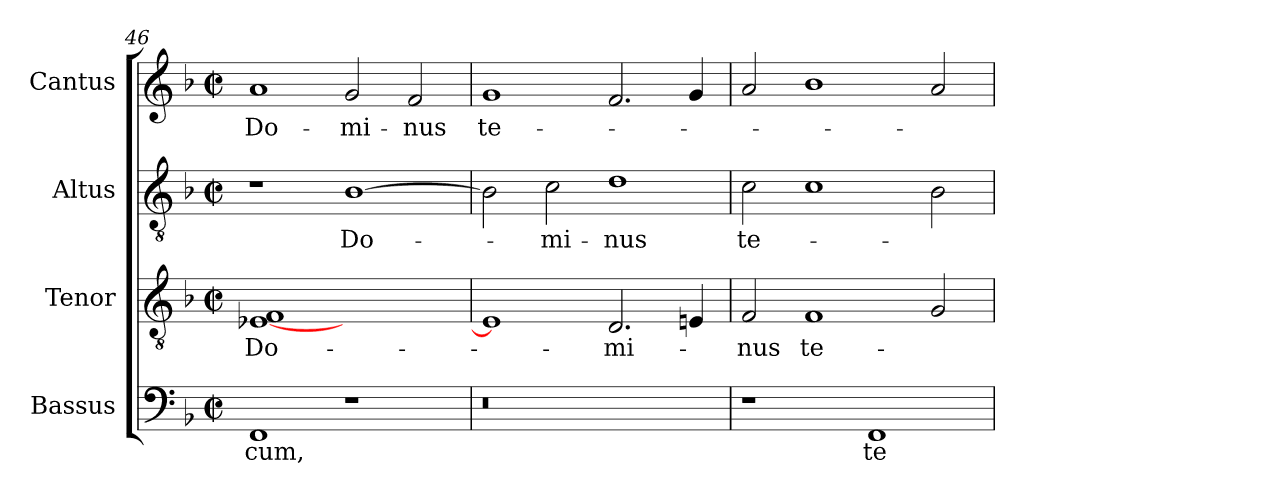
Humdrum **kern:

**kern	**text	**kern	**text	**kern	**text	**kern	**text
*part4	*part4	*part3	*part3	*part2	*part2	*part1	*part1
*staff4	*staff4	*staff3	*staff3	*staff2	*staff2	*staff1	*staff1
*I"Bassus	*	*I"Tenor	*	*I"Altus	*	*I"Cantus	*
*clefF4	*	*clefGv2	*	*clefGv2	*	*clefG2	*
*k[b-]	*	*k[b-]	*	*k[b-]	*	*k[b-]	*
*F:	*	*F:	*	*F:	*	*F:	*
*M2/2	*	*M2/2	*	*M2/2	*	*M2/2	*
*met(c|)	*	*met(c|)	*	*met(c|)	*	*met(c|)	*
=46	=46	=46	=46	=46	=46	=46	=46
!	!LO:LY:b:cj	!	!LO:LY:b:cj	!	!	!	!LO:LY:b:cj
1FF	-cum,	1F [<1E-X	Do-	1r	.	1a	Do-
!	!	!	!	!	!LO:LY:b:cj	!	!LO:LY:b:cj
1r	.	1ryy	.	[>1B-	Do-	2g/	-mi-
!	!	!	!	!	!	!	!LO:LY:b:cj
.	.	.	.	.	.	2f/	-nus
=47	=47	=47	=47	=47	=47	=47	=47
!	!	!	!	!	!	!	!LO:LY:b:cj
0r	.	1E-]	.	2B-\]	.	1g	te-
!	!	!	!	!	!LO:LY:b:cj	!	!
.	.	.	.	2c\	-mi-	.	.
!	!	!	!LO:LY:b:cj	!	!LO:LY:b:cj	!	!
.	.	2.D/	-mi-	1d	-nus	2.f/	.
.	.	4En/	.	.	.	4g/	.
!!LO:LB:g=z
=48	=48	=48	=48	=48	=48	=48	=48
!	!	!	!LO:LY:b	!	!LO:LY:b:cj	!	!
1r	.	2F/	-nus	2c\	te-	2a/	.
!	!	!	!LO:LY:b:cj	!	!	!	!
.	.	1F	te-	1c	.	1b-	.
!	!LO:LY:b:rj	!	!	!	!	!	!
1FF	te-	.	.	.	.	.	.
.	.	2G/	.	2B-\	.	2a/	.
=	=	=	=	=	=	=	=
*-	*-	*-	*-	*-	*-	*-	*-
